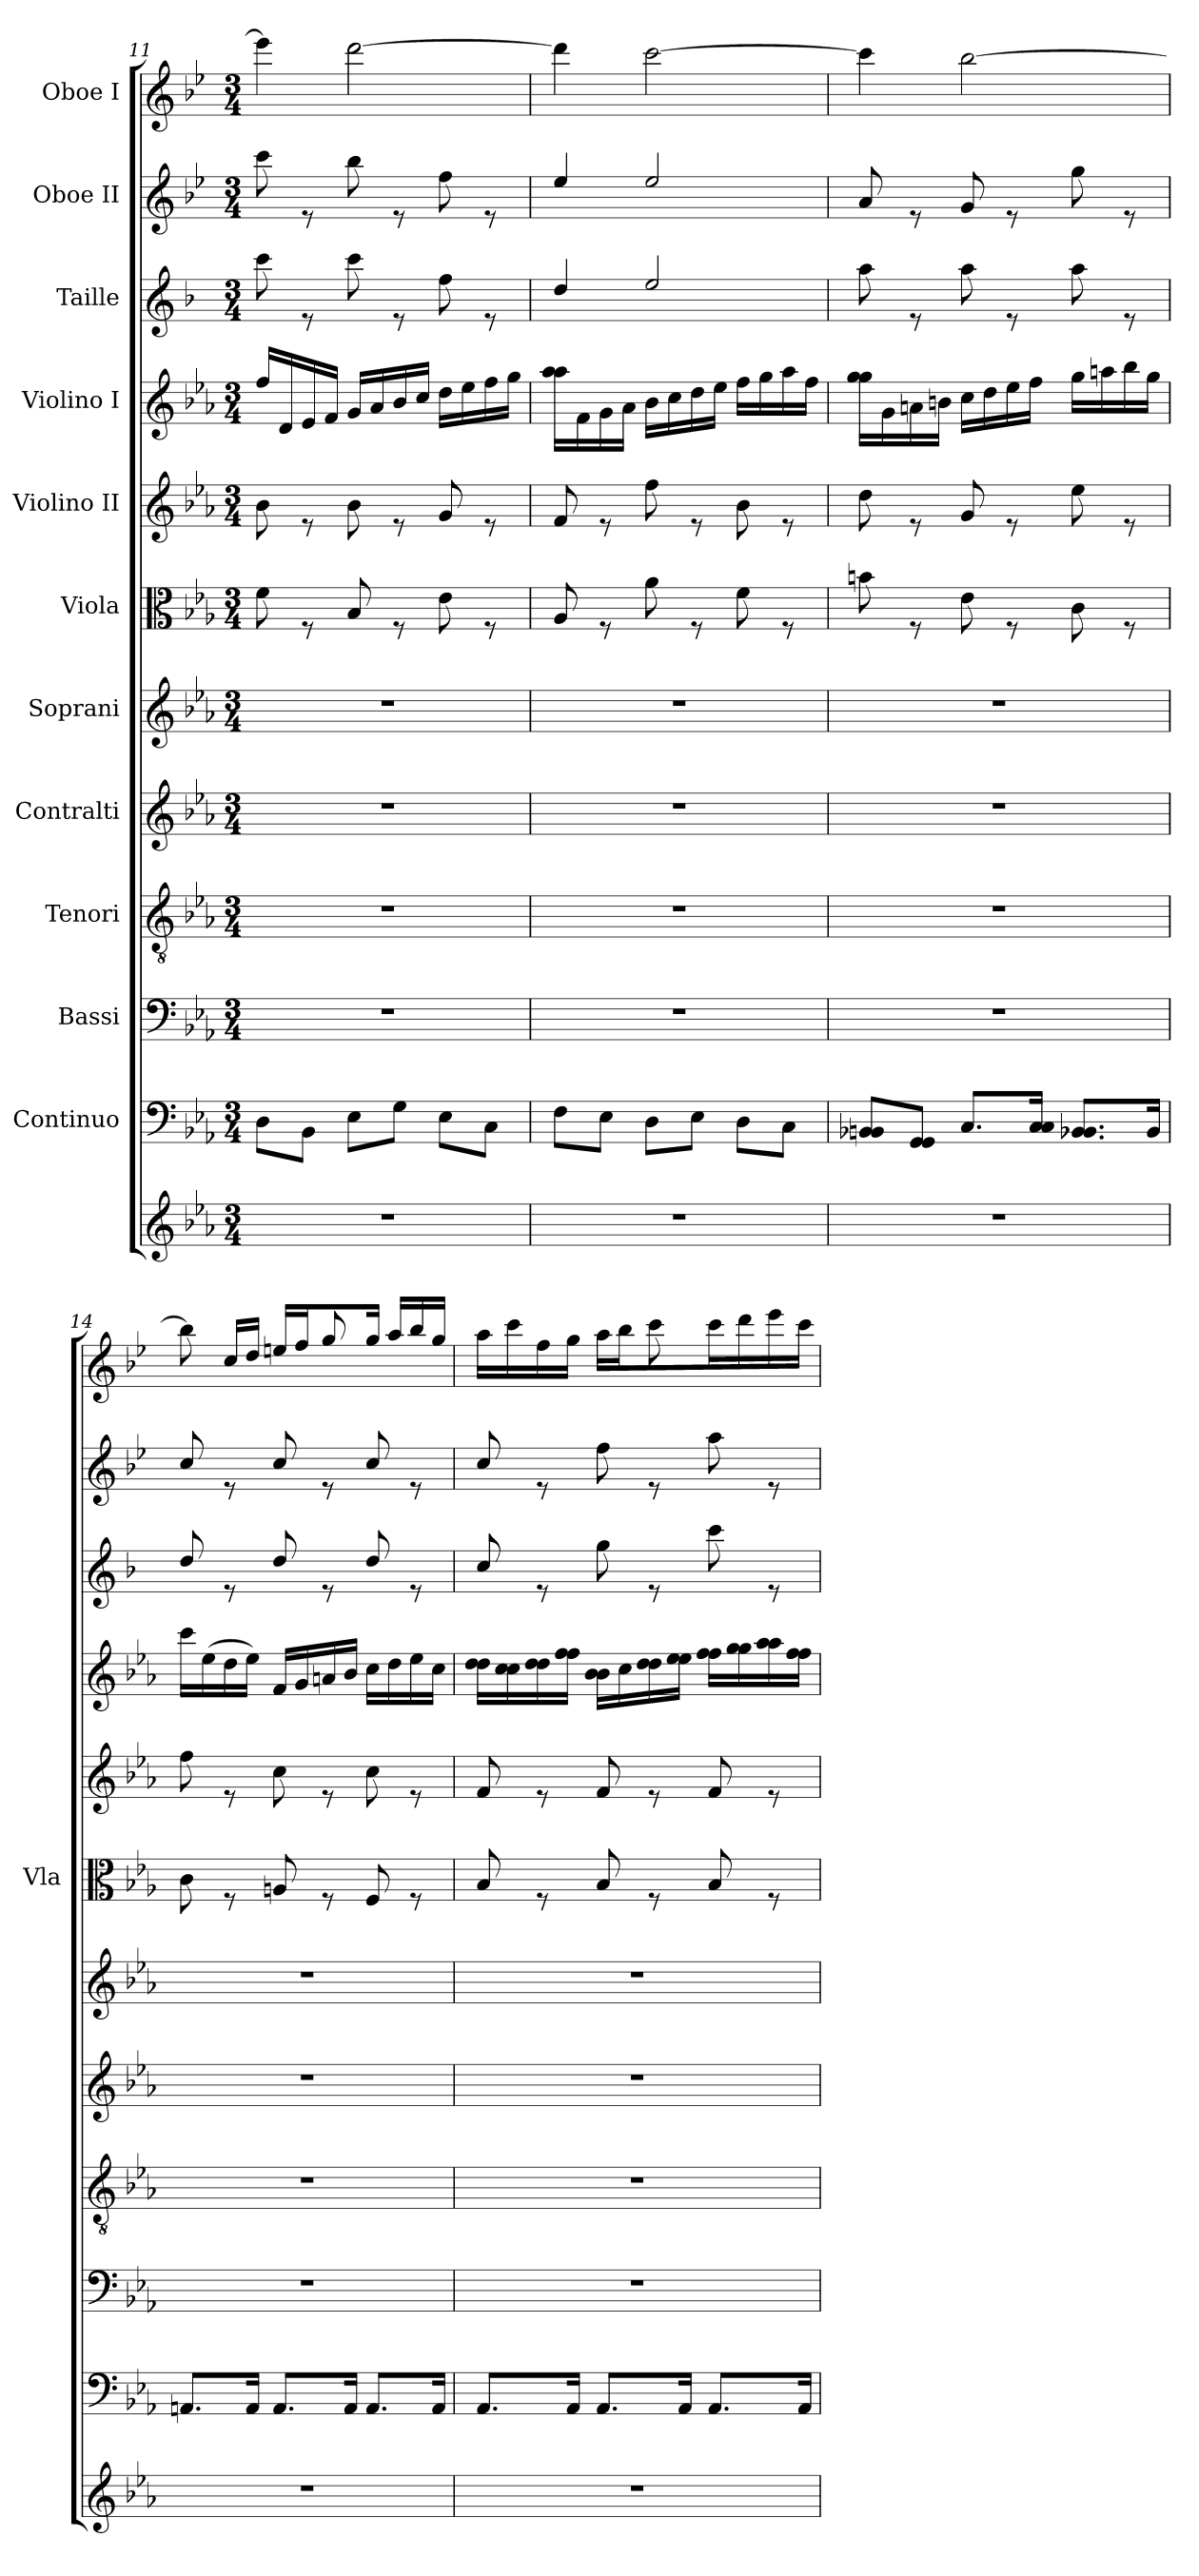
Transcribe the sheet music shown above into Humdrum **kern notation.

**kern	**kern	**kern	**kern	**kern	**kern	**kern	**kern	**kern	**kern	**kern	**kern
*part12	*part11	*part10	*part9	*part8	*part7	*part6	*part5	*part4	*part3	*part2	*part1
*staff12	*staff11	*staff10	*staff9	*staff8	*staff7	*staff6	*staff5	*staff4	*staff3	*staff2	*staff1
*	*I"Continuo	*I"Bassi	*I"Tenori	*I"Contralti	*I"Soprani	*I"Viola	*I"Violino II	*I"Violino I	*I"Taille	*I"Oboe II	*I"Oboe I
*	*	*	*	*	*	*I'Vla	*	*	*	*	*
*clefG2	*clefF4	*clefF4	*clefGv2	*clefG2	*clefG2	*clefC3	*clefG2	*clefG2	*clefG2	*clefG2	*clefG2
*	*	*	*	*	*	*	*	*	*ITrd4c7	*ITrd4c7	*ITrd4c7
*k[b-e-a-]	*k[b-e-a-]	*k[b-e-a-]	*k[b-e-a-]	*k[b-e-a-]	*k[b-e-a-]	*k[b-e-a-]	*k[b-e-a-]	*k[b-e-a-]	*k[b-e-]	*k[b-e-a-]	*k[b-e-a-]
*E-:	*E-:	*E-:	*E-:	*E-:	*E-:	*E-:	*E-:	*E-:	*B-:	*E-:	*E-:
*M3/4	*M3/4	*M3/4	*M3/4	*M3/4	*M3/4	*M3/4	*M3/4	*M3/4	*M3/4	*M3/4	*M3/4
=11	=11	=11	=11	=11	=11	=11	=11	=11	=11	=11	=11
*	*	*	*	*	*	*	*	*	*	*	*^
2.r	8D\L	2.r	2.r	2.r	2.r	8f\	8b-\	16ff/LL	8ff\	8ff\	4aa-\]	4ryy
.	.	.	.	.	.	.	.	16d/	.	.	.	.
.	8BB-\J	.	.	.	.	8rF	8re	16e-/	8re	8re	.	.
.	.	.	.	.	.	.	.	16f/JJ	.	.	.	.
.	8E-\L	.	.	.	.	8B-/	8b-\	16g/LL	8ff\	8ee-\	[>2gg\	2gg\
.	.	.	.	.	.	.	.	16a-/	.	.	.	.
.	8G\J	.	.	.	.	8rF	8re	16b-/	8re	8re	.	.
.	.	.	.	.	.	.	.	16cc/JJ	.	.	.	.
.	8E-\L	.	.	.	.	8e-\	8g/	16dd\LL	8b-\	8b-\	.	.
.	.	.	.	.	.	.	.	16ee-\	.	.	.	.
.	8C\J	.	.	.	.	8rF	8re	16ff\	8re	8re	.	.
.	.	.	.	.	.	.	.	16gg\JJ	.	.	.	.
*	*	*	*	*	*	*	*	*	*	*	*v	*v
!!LO:PB:g=z
=12	=12	=12	=12	=12	=12	=12	=12	=12	=12	=12	=12
2.r	8F\L	2.r	2.r	2.r	2.r	8A-/	8f/	16aa-\ 16aa-\LL	4g/	4a-/	4gg\]
.	.	.	.	.	.	.	.	16f\	.	.	.
.	8E-\J	.	.	.	.	8rF	8re	16g\	.	.	.
.	.	.	.	.	.	.	.	16a-\JJ	.	.	.
.	8D\L	.	.	.	.	8a-\	8ff\	16b-\LL	2a/	2a-/	[>2ff\
.	.	.	.	.	.	.	.	16cc\	.	.	.
.	8E-\J	.	.	.	.	8rF	8re	16dd\	.	.	.
.	.	.	.	.	.	.	.	16ee-\JJ	.	.	.
.	8D\L	.	.	.	.	8f\	8b-\	16ff\LL	.	.	.
.	.	.	.	.	.	.	.	16gg\	.	.	.
.	8C\J	.	.	.	.	8rF	8re	16aa-\	.	.	.
.	.	.	.	.	.	.	.	16ff\JJ	.	.	.
!!LO:LB:g=z
=13	=13	=13	=13	=13	=13	=13	=13	=13	=13	=13	=13
2.r	8BB-X/ 8BBn/L	2.r	2.r	2.r	2.r	8bn\	8dd\	16gg\ 16gg\LL	8dd\	8d/	4ff\]
.	.	.	.	.	.	.	.	16g\	.	.	.
.	8GG/ 8GG/J	.	.	.	.	8rF	8re	16an\	8re	8re	.
.	.	.	.	.	.	.	.	16bn\JJ	.	.	.
.	8.C/L	.	.	.	.	8e-\	8g/	16cc\LL	8dd\	8c/	[>2ee-\
.	.	.	.	.	.	.	.	16dd\	.	.	.
.	.	.	.	.	.	8rF	8re	16ee-\	8re	8re	.
.	16C/ 16C/Jk	.	.	.	.	.	.	16ff\JJ	.	.	.
.	8.BB-/ 8.BB-/L	.	.	.	.	8c\	8ee-\	16gg\LL	8dd\	8cc\	.
.	.	.	.	.	.	.	.	16aan\	.	.	.
.	.	.	.	.	.	8rF	8re	16bb-\	8re	8re	.
.	16BB-/Jk	.	.	.	.	.	.	16gg\JJ	.	.	.
=14	=14	=14	=14	=14	=14	=14	=14	=14	=14	=14	=14
*	*	*	*	*	*	*	*	*	*	*	*^
*	*	*	*	*	*	*	*	*	*	*	*	*^
2.r	8.AAn/L	2.r	2.r	2.r	2.r	8c\	8ff\	16ccc\LL	8g/	8f/	8ee-\]	8ryy	4.ryy
.	.	.	.	.	.	.	.	(>16ee-\	.	.	.	.	.
.	.	.	.	.	.	8rF	8re	16dd\	8re	8re	4..ryy	16f/LL	.
.	16AA/Jk	.	.	.	.	.	.	16ee-\JJ)	.	.	.	16g/JJ	.
.	8.AA/L	.	.	.	.	8An/	8cc\	16f/LL	8g/	8f/	.	16an/LL	.
.	.	.	.	.	.	.	.	16g/	.	.	.	16b-/	.
.	.	.	.	.	.	8rF	8re	16an/	8re	8re	.	8ryy	8cc/
.	16AA/Jk	.	.	.	.	.	.	16b-/JJ	.	.	.	.	.
.	8.AA/L	.	.	.	.	8F/	8cc\	16cc\LL	8g/	8f/	.	16cc/JJ	4ryy
.	.	.	.	.	.	.	.	16dd\	.	.	16dd/LL	8.ryy	.
.	.	.	.	.	.	8rF	8re	16ee-\	8re	8re	16ee-/	.	.
.	16AA/Jk	.	.	.	.	.	.	16cc\JJ	.	.	16cc/JJ	.	.
*	*	*	*	*	*	*	*	*	*	*	*	*v	*v
=15	=15	=15	=15	=15	=15	=15	=15	=15	=15	=15	=15	=15
2.r	8.AA-/L	2.r	2.r	2.r	2.r	8B-/	8f/	16dd\ 16dd\LL	8f/	8f/	16dd\LL	4.ryy
.	.	.	.	.	.	.	.	16cc\ 16cc\	.	.	16ff\	.
.	.	.	.	.	.	8rF	8re	16dd\ 16dd\	8re	8re	16b-\	.
.	16AA-/Jk	.	.	.	.	.	.	16ff\ 16ff\JJ	.	.	16cc\JJ	.
.	8.AA-/L	.	.	.	.	8B-/	8f/	16b-\ 16b-\LL	8cc\	8b-\	16dd\LL	.
.	.	.	.	.	.	.	.	16cc\	.	.	16ee-\	.
.	.	.	.	.	.	8rF	8re	16dd\ 16dd\	8re	8re	8ryy	8ff\
.	16AA-/Jk	.	.	.	.	.	.	16ee-\ 16ee-\JJ	.	.	.	.
.	8.AA-/L	.	.	.	.	8B-/	8f/	16ff\ 16ff\LL	8ff\	8dd\	16ff\	4ryy
.	.	.	.	.	.	.	.	16gg\ 16gg\	.	.	16gg\	.
.	.	.	.	.	.	8rF	8re	16aa-\ 16aa-\	8re	8re	16aa-\	.
.	16AA-/Jk	.	.	.	.	.	.	16ff\ 16ff\JJ	.	.	16ff\JJ	.
*	*	*	*	*	*	*	*	*	*	*	*v	*v
=	=	=	=	=	=	=	=	=	=	=	=
*-	*-	*-	*-	*-	*-	*-	*-	*-	*-	*-	*-
